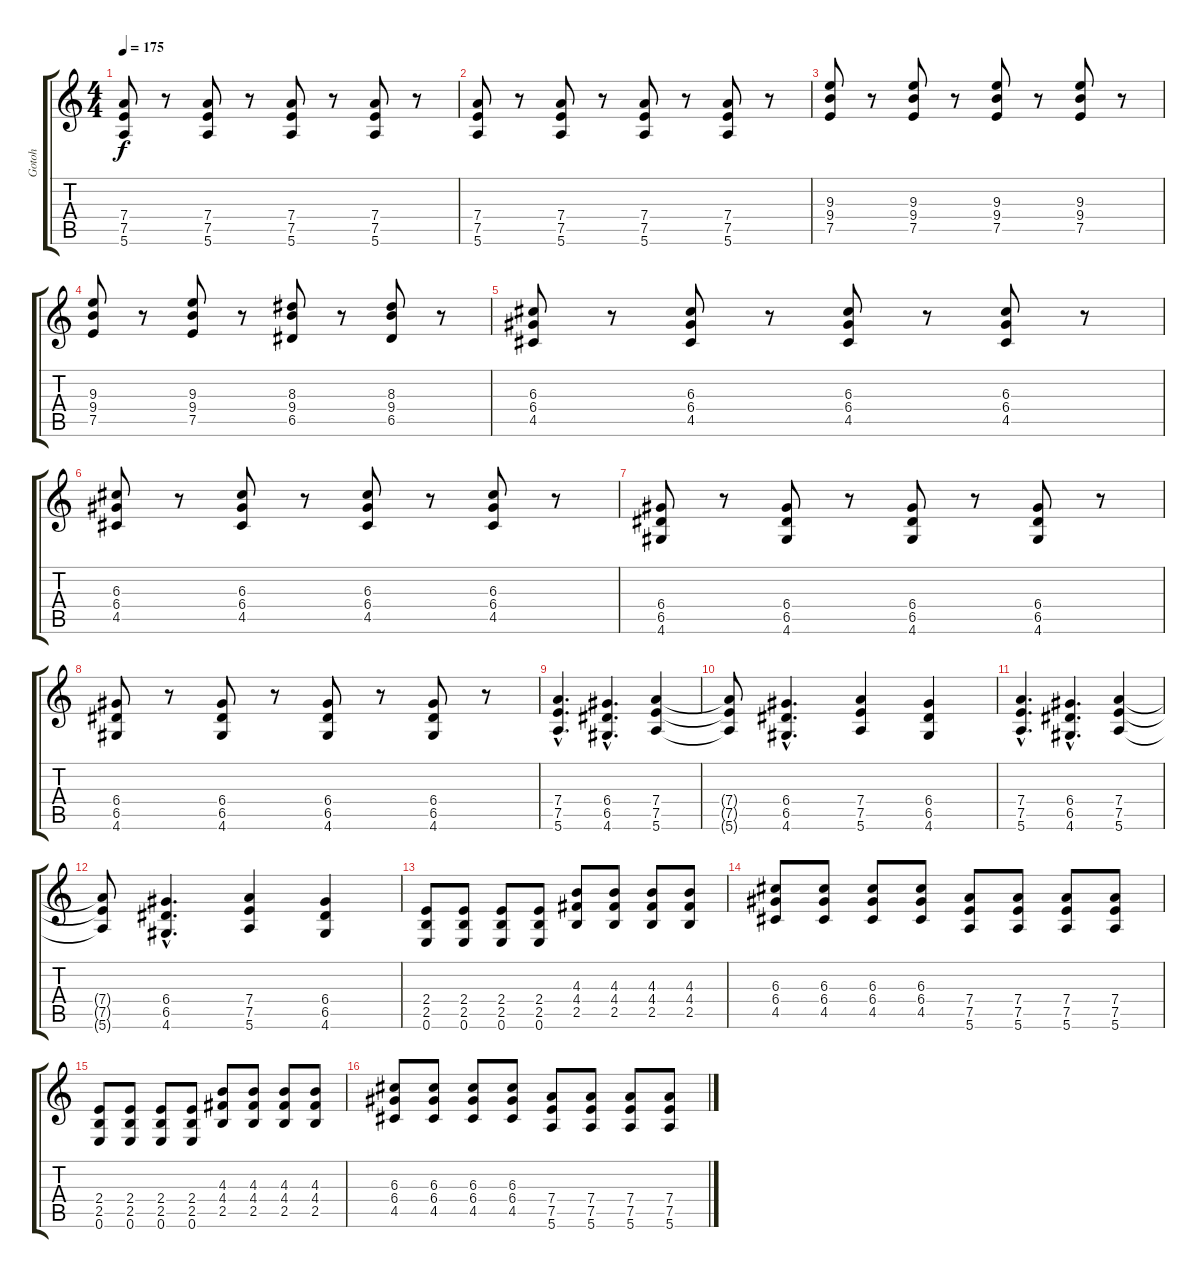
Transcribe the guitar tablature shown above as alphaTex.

\track ("Gotoh" "Gotoh") {instrument overdrivenguitar}
\staff {score tabs}
\tuning (E4 B3 G3 D3 A2 E2) {hide}
\ts (4 4)
\tempo 175
\clef g2
\ks c
(7.4 7.5 5.6).8{dy f} r.8 (7.4 7.5 5.6).8 r.8 (7.4 7.5 5.6).8 r.8 (7.4 7.5 5.6).8 r.8 |
(7.4 7.5 5.6).8 r.8 (7.4 7.5 5.6).8 r.8 (7.4 7.5 5.6).8 r.8 (7.4 7.5 5.6).8 r.8 |
(9.3 9.4 7.5).8 r.8 (9.3 9.4 7.5).8 r.8 (9.3 9.4 7.5).8 r.8 (9.3 9.4 7.5).8 r.8 |
(9.3 9.4 7.5).8 r.8 (9.3 9.4 7.5).8 r.8 (8.3 9.4 6.5).8 r.8 (8.3 9.4 6.5).8 r.8 |
(6.3 6.4 4.5).8 r.8 (6.3 6.4 4.5).8 r.8 (6.3 6.4 4.5).8 r.8 (6.3 6.4 4.5).8 r.8 |
(6.3 6.4 4.5).8 r.8 (6.3 6.4 4.5).8 r.8 (6.3 6.4 4.5).8 r.8 (6.3 6.4 4.5).8 r.8 |
(6.4 6.5 4.6).8 r.8 (6.4 6.5 4.6).8 r.8 (6.4 6.5 4.6).8 r.8 (6.4 6.5 4.6).8 r.8 |
(6.4 6.5 4.6).8 r.8 (6.4 6.5 4.6).8 r.8 (6.4 6.5 4.6).8 r.8 (6.4 6.5 4.6).8 r.8 |
(7.4{hac} 7.5{hac} 5.6{hac}).4{d} (6.4{hac} 6.5{hac} 4.6{hac}).4{d} (7.4 7.5 5.6).4 |
(7.4{t} 7.5{t} 5.6{t}).8 (6.4{hac} 6.5{hac} 4.6{hac}).4{d} (7.4 7.5 5.6).4 (6.4 6.5 4.6).4 |
(7.4{hac} 7.5{hac} 5.6{hac}).4{d} (6.4{hac} 6.5{hac} 4.6{hac}).4{d} (7.4 7.5 5.6).4 |
(7.4{t} 7.5{t} 5.6{t}).8 (6.4{hac} 6.5{hac} 4.6{hac}).4{d} (7.4 7.5 5.6).4 (6.4 6.5 4.6).4 |
(2.4 2.5 0.6).8 (2.4 2.5 0.6).8 (2.4 2.5 0.6).8 (2.4 2.5 0.6).8 (4.3 4.4 2.5).8 (4.3 4.4 2.5).8 (4.3 4.4 2.5).8 (4.3 4.4 2.5).8 |
(6.3 6.4 4.5).8 (6.3 6.4 4.5).8 (6.3 6.4 4.5).8 (6.3 6.4 4.5).8 (7.4 7.5 5.6).8 (7.4 7.5 5.6).8 (7.4 7.5 5.6).8 (7.4 7.5 5.6).8 |
(2.4 2.5 0.6).8 (2.4 2.5 0.6).8 (2.4 2.5 0.6).8 (2.4 2.5 0.6).8 (4.3 4.4 2.5).8 (4.3 4.4 2.5).8 (4.3 4.4 2.5).8 (4.3 4.4 2.5).8 |
(6.3 6.4 4.5).8 (6.3 6.4 4.5).8 (6.3 6.4 4.5).8 (6.3 6.4 4.5).8 (7.4 7.5 5.6).8 (7.4 7.5 5.6).8 (7.4 7.5 5.6).8 (7.4 7.5 5.6).8
